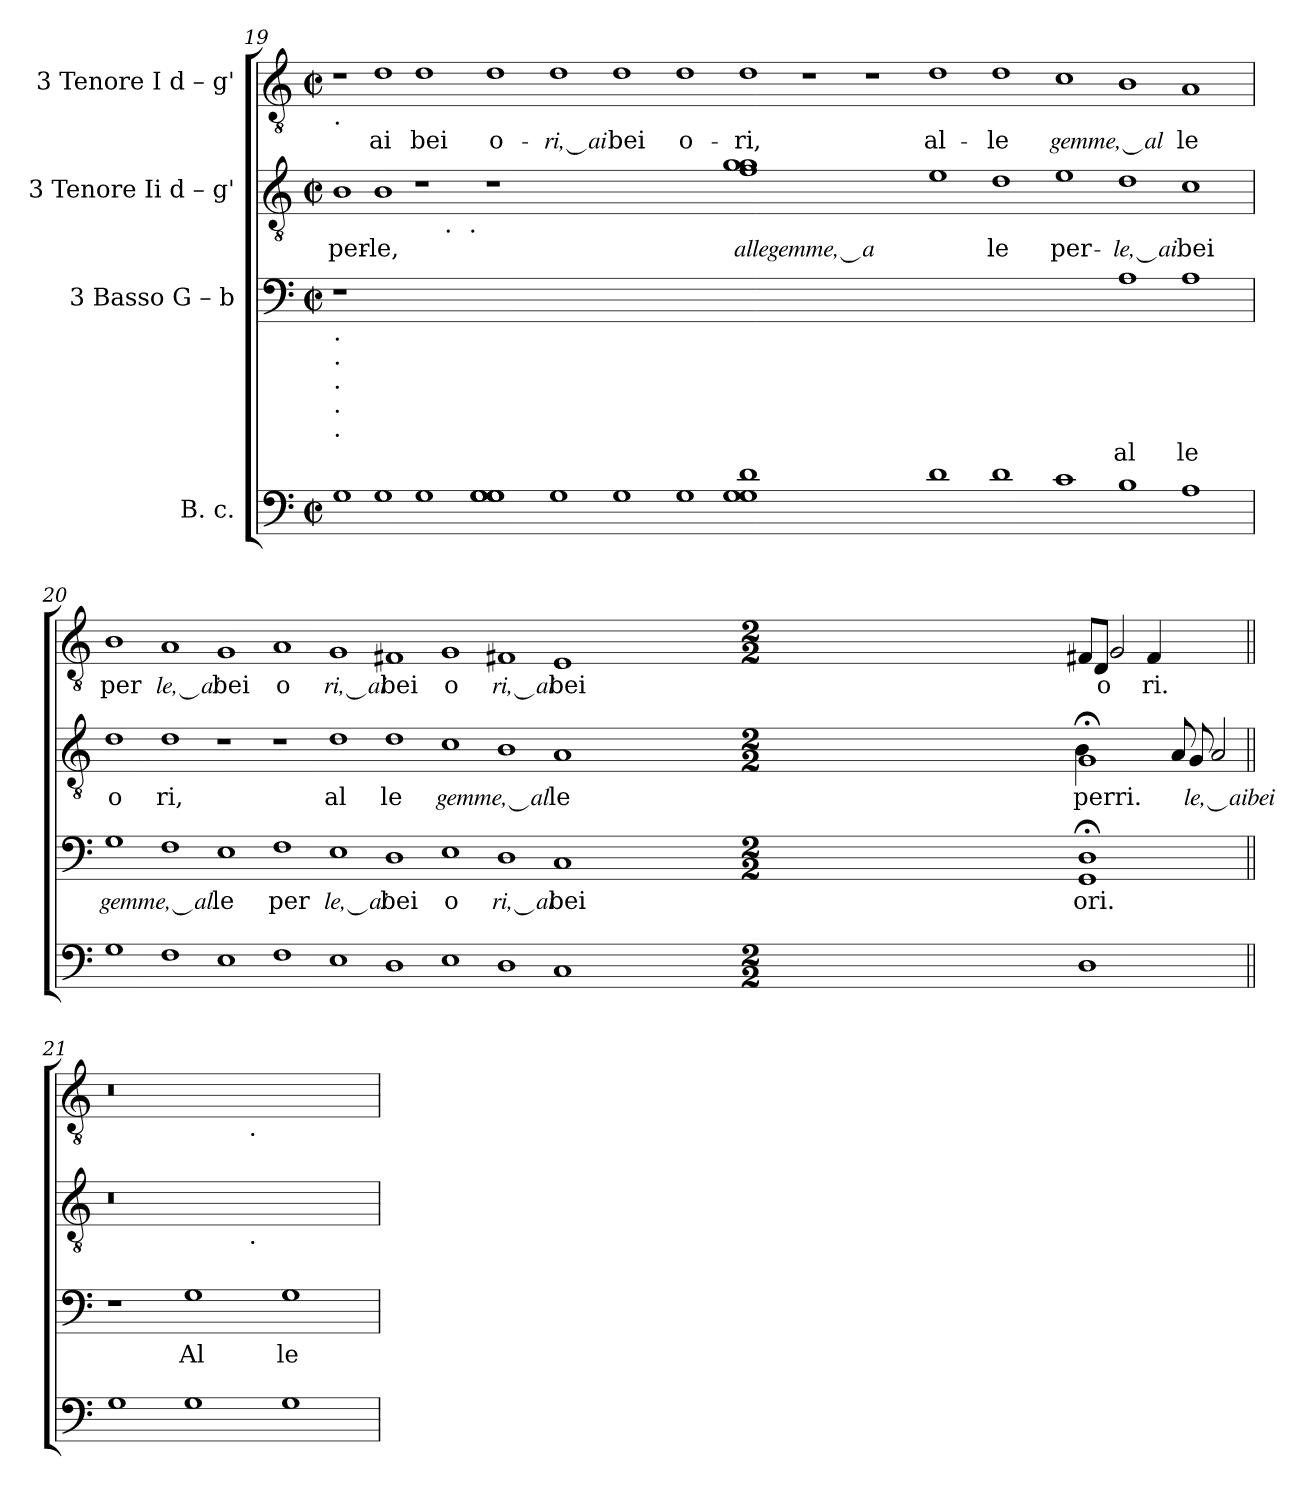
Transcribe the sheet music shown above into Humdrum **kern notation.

**kern	**kern	**text	**kern	**text	**kern	**text
*part4	*part3	*part3	*part2	*part2	*part1	*part1
*staff4	*staff3	*staff3	*staff2	*staff2	*staff1	*staff1
*I"B. c.	*I"3  Basso  G – b	*	*I"3  Tenore Ii  d – g'	*	*I"3  Tenore I  d – g'	*
!!LO:LB:g=z
*clefF4	*clefF4	*	*clefGv2	*	*clefGv2	*
*k[]	*k[]	*	*k[]	*	*k[]	*
*C:	*C:	*	*C:	*	*C:	*
*M2/2	*M2/2	*	*M2/2	*	*M2/2	*
*met(c|)	*met(c|)	*	*met(c|)	*	*met(c|)	*
=19	=19	=19	=19	=19	=19	=19
!	!	!	!	!	!LO:TX:b:t=.	!
!	!LO:TX:b:t=.	!	!	!	!	!
!	!LO:TX:b:t=.	!	!	!	!	!
!	!LO:TX:b:t=.	!	!	!	!	!
!	!LO:TX:b:t=.	!	!	!	!	!
!	!LO:TX:b:t=.	!	!	!	!	!
!	!	!	!	!LO:LY:b:rj	!	!
*	*	*	*^	*	*	*
*	*	*	*	*^	*	*	*
1G	1r	.	1B	1ryy	1ryy	per-	1r	.
!	!	!	!	!	!	!LO:LY:b:rj	!	!LO:LY:b:cj
1G	000.ryy	.	1B	1ryy	1..ryy	-le,	1d	ai
!	!	!	!	!	!	!	!	!LO:LY:b:cj
1G	.	.	1r	4ryy	.	.	1d	bei
.	.	.	.	16ryy	.	.	.	.
.	.	.	.	64ryy	.	.	.	.
!	!	!	!	!LO:TX:b:t=.	!	!	!	!
.	.	.	.	1ryy	.	.	.	.
!	!	!	!	!	!LO:TX:b:t=.	!	!	!
.	.	.	.	.	1ryy	.	.	.
!	!	!	!	!	!	!	!	!LO:LY:b:cj
1G 1G 1G 1G	.	.	1r	.	.	.	1d	o-
.	.	.	.	1ryy	.	.	.	.
.	.	.	.	.	1ryy	.	.	.
!	!	!	!	!	!	!	!	!LO:LY:b:cj
1G	.	.	0.ryy	.	.	.	1d	-ri,‿ai
.	.	.	.	1ryy	.	.	.	.
.	.	.	.	.	1ryy	.	.	.
!	!	!	!	!	!	!	!	!LO:LY:b:cj
1G	.	.	.	.	.	.	1d	bei
.	.	.	.	1ryy	.	.	.	.
.	.	.	.	.	1ryy	.	.	.
!	!	!	!	!	!	!	!	!LO:LY:b:cj
1G	.	.	.	.	.	.	1d	o-
.	.	.	.	1ryy	.	.	.	.
.	.	.	.	.	1ryy	.	.	.
!	!	!	!	!	!	!LO:LY:b:rj	!	!LO:LY:b:cj
1G 1G 1d	.	.	1g 1g 1f	.	.	allegemme,‿a-	1d	-ri,
.	.	.	.	1ryy	.	.	.	.
.	.	.	.	.	1ryy	.	.	.
0ryy	.	.	0ryy	.	.	.	1r	.
.	.	.	.	1ryy	.	.	.	.
.	.	.	.	.	1ryy	.	.	.
.	.	.	.	.	.	.	1r	.
.	.	.	.	1ryy	.	.	.	.
.	.	.	.	.	1ryy	.	.	.
!	!	!	!	!	!	!LO:LY:b:rj	!	!LO:LY:b:cj
1d	.	.	1e	.	.	-	1d	al-
.	.	.	.	1ryy	.	.	.	.
.	.	.	.	.	1ryy	.	.	.
!	!	!	!	!	!	!LO:LY:b:rj	!	!LO:LY:b:cj
1d	.	.	1d	.	.	le	1d	-le
.	.	.	.	1ryy	.	.	.	.
.	.	.	.	.	1ryy	.	.	.
!	!	!	!	!	!	!LO:LY:b:rj	!	!LO:LY:b:cj
1c	.	.	1e	.	.	per-	1c	gemme,‿al-
.	.	.	.	1ryy	.	.	.	.
.	.	.	.	.	1ryy	.	.	.
!	!	!LO:LY:b:rj	!	!	!	!LO:LY:b:rj	!	!LO:LY:b:cj
1B	1A	al	1d	.	.	-le,‿ai	1B	--
.	.	.	.	1ryy	.	.	.	.
.	.	.	.	.	1ryy	.	.	.
!	!	!LO:LY:b:rj	!	!	!	!LO:LY:b:rj	!	!LO:LY:b:cj
1A	1A	le	1c	.	.	bei	1A	-le
.	.	.	.	2ryy	.	.	.	.
.	.	.	.	.	4ryy	.	.	.
.	.	.	.	8ryy	.	.	.	.
.	.	.	.	32.ryy	.	.	.	.
!!LO:LB:g=z
=20	=20	=20	=20	=20	=20	=20	=20	=20
!	!	!LO:LY:b:rj	!	!	!	!LO:LY:b:rj	!	!LO:LY:b:cj
*	*	*	*	*v	*v	*	*	*
1G	1G	gemme,‿al	1d	000ryy	o	1B	per
!	!	!LO:LY:b:rj	!	!	!LO:LY:b:rj	!	!LO:LY:b:cj
1F	1F	.	1d	.	ri,	1A	le,‿ai
!	!	!LO:LY:b:rj	!	!	!	!	!LO:LY:b:cj
1E	1E	le	1r	.	.	1G	bei
!	!	!LO:LY:b:rj	!	!	!	!	!LO:LY:b:cj
1F	1F	per	1r	.	.	1A	o
!	!	!LO:LY:b:rj	!	!	!LO:LY:b:rj	!	!LO:LY:b:cj
1E	1E	le,‿ai	1d	.	al	1G	ri,‿ai
!	!	!LO:LY:b:rj	!	!	!LO:LY:b:rj	!	!LO:LY:b:cj
1D	1D	bei	1d	.	le	1F#X	bei
!	!	!LO:LY:b:rj	!	!	!LO:LY:b:rj	!	!LO:LY:b:cj
1E	1E	o	1c	.	gemme,‿al	1G	o
!	!	!LO:LY:b:rj	!	!	!LO:LY:b:rj	!	!LO:LY:b:cj
1D	1D	ri,‿ai	1B	.	.	1F#X	ri,‿ai
*	*	*	*v	*v	*	*	*
!	!	!LO:LY:b:rj	!	!LO:LY:b:rj	!	!LO:LY:b:cj
1C	1C	bei	1A	le	1E	bei
*M2/2	*M2/2	*	*M2/2	*	*M2/2	*
*met(c|)	*met(c|)	*	*met(c|)	*	*met(c|)	*
!	!	!LO:LY:b:rj	!	!LO:LY:b:rj	!	!LO:LY:b:cj
*	*	*	*^	*	*	*
1D	1D;< 1GG;<	ori.	1G;<	4B\	perri.	8F#X/L	.
!	!	!	!	!	!	!	!LO:LY:b:cj
.	.	.	.	.	.	8D/J	o
!	!	!	!	!	!	!	!LO:LY:b:cj
.	.	.	.	1.ryy	.	2G/	.
!	!	!	!	!	!	!	!LO:LY:b:cj
.	.	.	.	.	.	4F#/	ri.
!	!	!	!	!	!LO:LY:b:rj	!	!
2.ryy	2.ryy	.	8A/	.	.	2.ryy	.
!	!	!	!	!	!LO:LY:b:rj	!	!
.	.	.	8G/	.	le,‿aibei	.	.
!	!	!	!	!	!LO:LY:b:rj	!	!
.	.	.	2A/	.	.	.	.
=21||	=21||	=21||	=21||	=21||	=21||	=21||	=21||
*	*	*	*	*	*	*^	*
1G	1r	.	0.r	1..ryy	.	0.r	1..ryy	.
!	!	!LO:LY:b:rj	!	!	!	!	!	!
1G	1G	Al	.	.	.	.	.	.
!	!	!	!	!	!	!	!LO:TX:b:t=.	!
!	!	!	!	!LO:TX:b:t=.	!	!	!	!
.	.	.	.	1ryy	.	.	1ryy	.
!	!	!LO:LY:b:rj	!	!	!	!	!	!
1G	1G	le	.	.	.	.	.	.
.	.	.	.	4ryy	.	.	4ryy	.
*	*	*	*v	*v	*	*	*	*
*	*	*	*	*	*v	*v	*
=	=	=	=	=	=	=
*-	*-	*-	*-	*-	*-	*-
